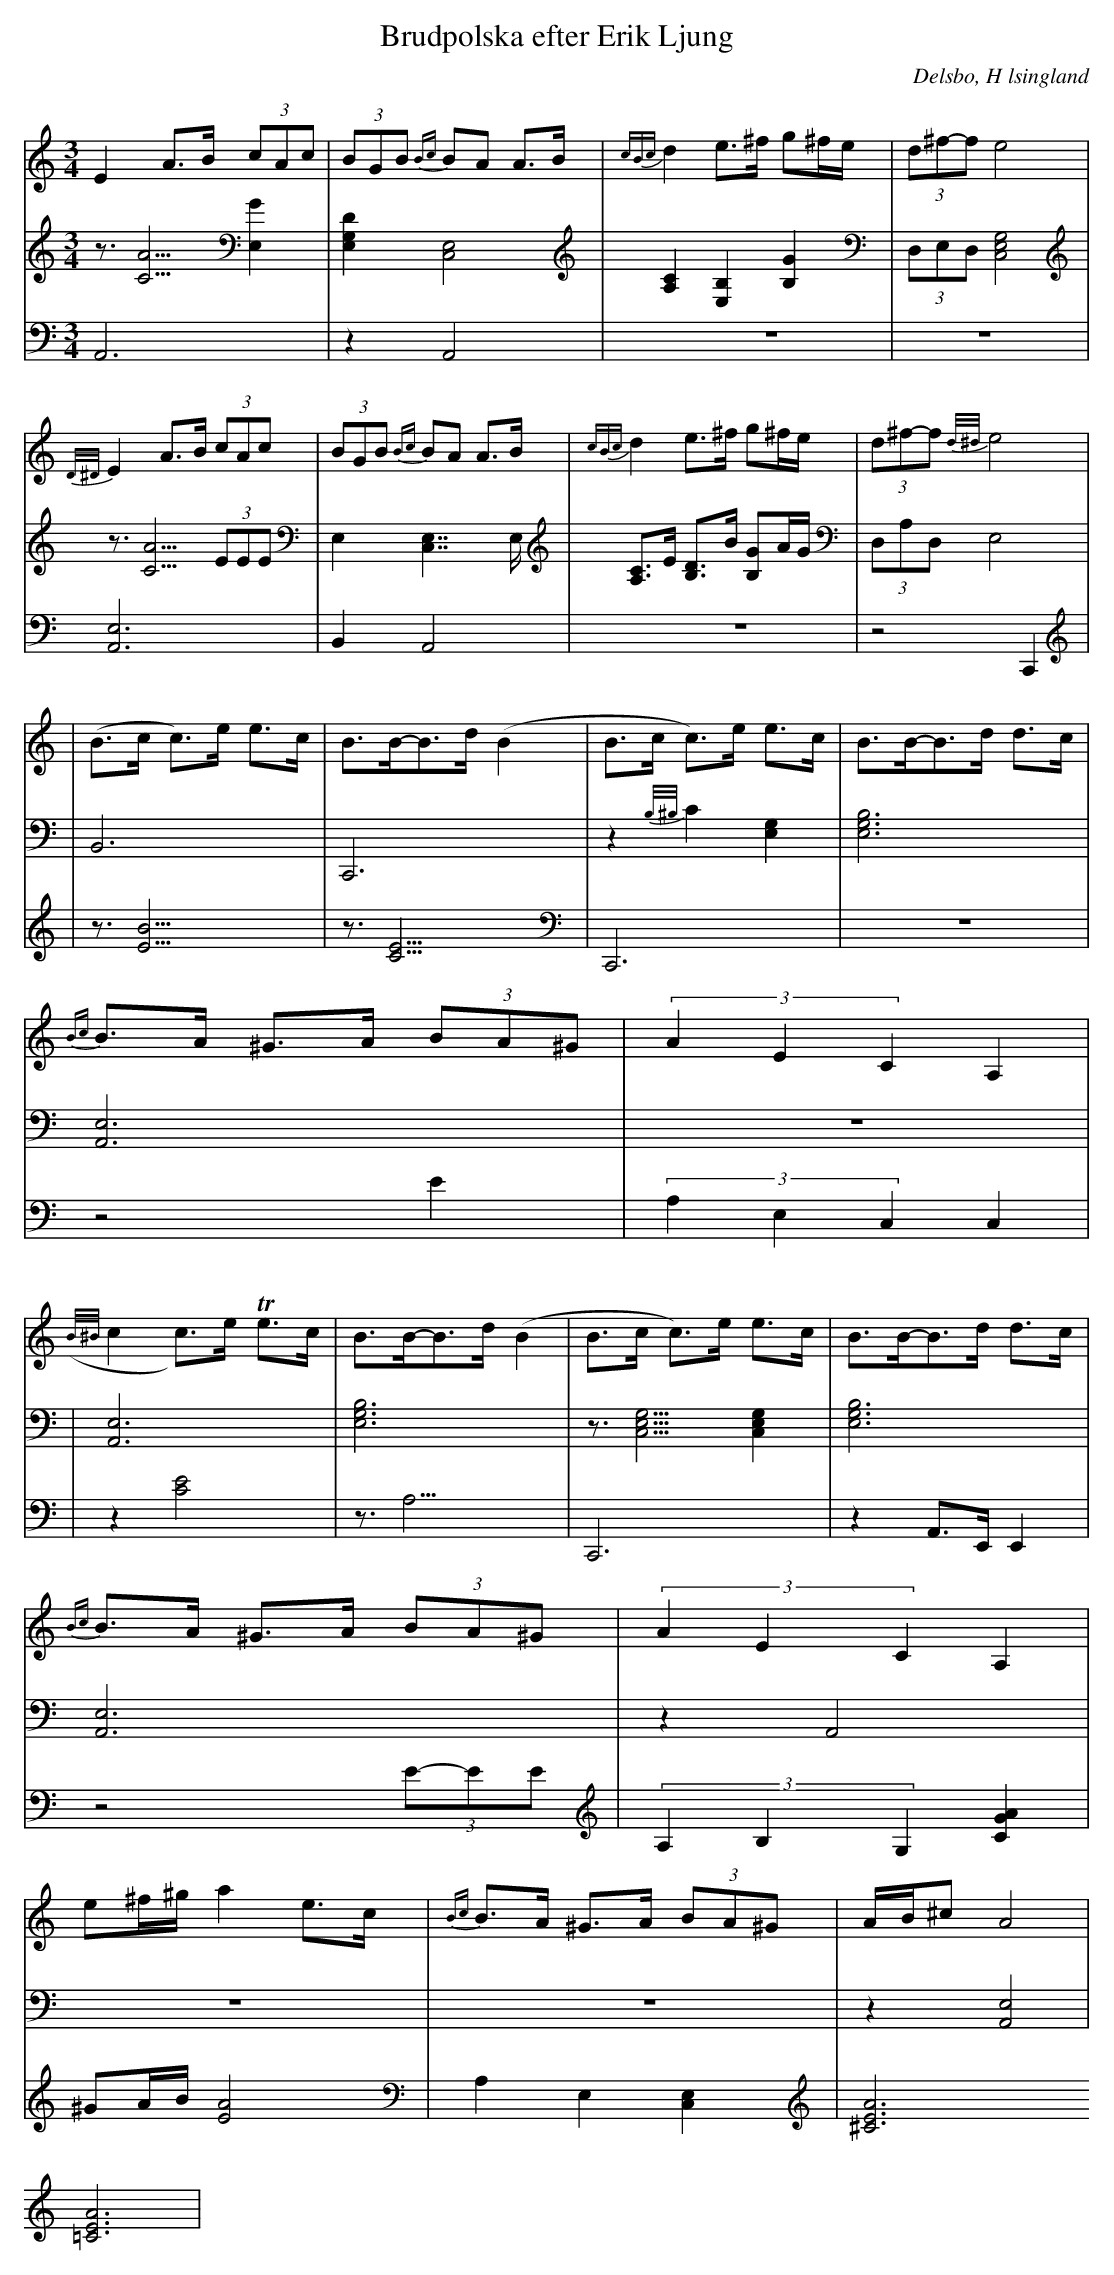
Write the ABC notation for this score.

X:1
T: Brudpolska efter Erik Ljung
Q: 105
O: Delsbo, H lsingland
M: 3/4
L: 1/8
K: Am
V:1
V:2
V:3 =Merge
V:1
E2 A>B (3cAc| (3BGB {Bc}BA A>B|{cBc}d2 e>^f g^f/e/|(3d^f-f e4 |
{D/^D/}E2 A>B (3cAc| (3BGB {Bc}BA A>B|{cBc}d2 e>^f g^f/e/|(3d^f-f {d/^d/}e4 |
|(B>c c)>e e>c|B>B-B>d (B2|B>c c)>e e>c|B>B-B>d d>c|
{Bc}B>A ^G>A (3BA^G|(3A2E2C2 A,2|
({B/^B/}c2 c)>e Te>c|B>B-B>d (B2|B>c c)>e e>c|B>B-B>d d>c|
{Bc}B>A ^G>A (3BA^G|(3A2E2C2 A,2|
e^f/^g/ a2 e>c|{Bc}B>A ^G>A (3BA^G|A/B/^c A4|
V:2
z3/2[A5/2C5/2] [E,2G2]|[D2E,2G,2] [C,4E,4]|[A,2C2] [E,2B,2] [B,2G2]|(3D,E,D, [E,4G,4C,4]|
z3/2 [A5/2C5/2] (3EEE|E,2 [C,7/2E,7/2]E,/|[A,C]>E [B,D]>B [B,G]A/G/|(3D,A,D, [E,4]|
|[B,,6]|[C,,6]|z2 {B,/^B,/}C2 [G,2E,2]|[E,6G,6B,6]|
[A,,6E,6]|z6|
|[A,,6E,6]|[E,6G,6B,6]|z3/2[E,5/2G,5/2C,5/2] [E,2G,2C,2]|[E,6G,6B,6]|
[A,,6E,6]|z2 A,,4|
z6|z6|z2 [A,,4E,4]|
V:3
A,,6|z2 A,,4|z6|z6|
[A,,6E,6]|B,,2 A,,4|z6|z4  C,,2|
|z3/2[B9/2E9/2]|z3/2[C9/2E9/2]|C,,6|z6|
z4 E2|(3A,2E,2C,2 [C,2]|
|z2 [C4E4]|z3<A,3|C,,6|z2 A,,>E,, E,,2|
z4 (3E-EE|(3A,2B,2G,2 [G2A2C2]|
^GA/B/ [A4E4]|A,2 E,2 [C,2E,2]|[A6^C6E6] [A6=C6E6]|
